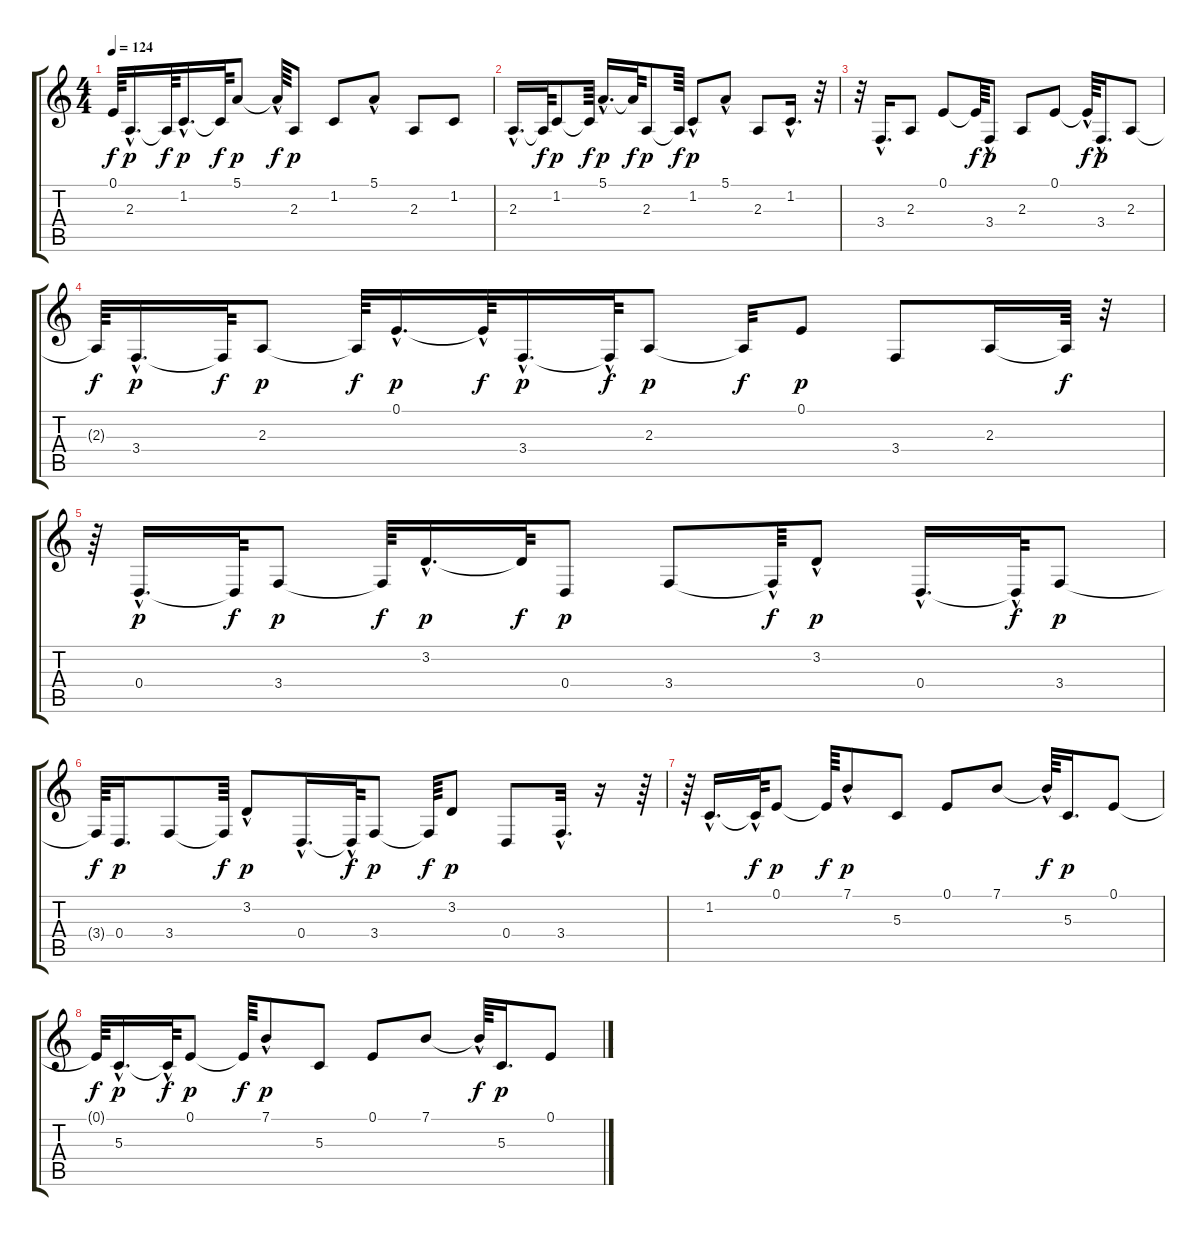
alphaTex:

\track "" {instrument altosax}
\staff {score tabs}
\tuning (E4 B3 G3 D3 A2 E2) {hide}
\ts (4 4)
\tempo 124
\clef g2
\ks c
0.1{t}.64{dy f} 2.3{hac}.16{d dy p} 2.3{t}.64{dy f} 1.2{hac}.16{d dy p} 1.2{t}.64{dy f} 5.1.8{dy p} 5.1{hac t}.64{dy f} 2.3.8{dy p} 1.2.8 5.1{hac}.8 2.3.8 1.2.8 |
2.3{hac}.16{d} 2.3{t}.64{dy f} 1.2.8{dy p} 1.2{t}.64{dy f} 5.1{hac}.16{d dy p} 5.1{t}.64{dy f} 2.3.8{dy p} 2.3{t}.64{dy f} 1.2{hac}.8{dy p} 5.1{hac}.8 2.3.8 1.2{hac}.16{d} r.32 |
r.32 3.4{hac}.16{d} 2.3.8 0.1.8 0.1{t}.64{dy f} 3.4{hac}.8{dy p} 2.3.8 0.1.8 0.1{hac t}.64{dy f} 3.4{hac}.16{d dy p} 2.3.8 |
2.3{t}.64{dy f} 3.4{hac}.16{d dy p} 3.4{t}.64{dy f} 2.3.8{dy p} 2.3{t}.64{dy f} 0.1{hac}.16{d dy p} 0.1{hac t}.64{dy f} 3.4{hac}.16{d dy p} 3.4{hac t}.64{dy f} 2.3.8{dy p} 2.3{t}.32{dy f} 0.1.8{dy p} 3.4.8 2.3.16 2.3{t}.64{dy f} r.32 |
r.64 0.4{hac}.16{d dy p} 0.4{t}.64{dy f} 3.4.8{dy p} 3.4{t}.64{dy f} 3.2{hac}.16{d dy p} 3.2{t}.64{dy f} 0.4.8{dy p} 3.4.8 3.4{hac t}.64{dy f} 3.2{hac}.8{dy p} 0.4{hac}.16{d} 0.4{hac t}.64{dy f} 3.4.8{dy p} |
3.4{t}.64{dy f} 0.4.16{d dy p} 3.4.8 3.4{t}.64{dy f} 3.2{hac}.8{dy p} 0.4{hac}.16{d} 0.4{hac t}.64{dy f} 3.4.8{dy p} 3.4{t}.64{dy f} 3.2.8{dy p} 0.4.8 3.4{hac}.32{d} r.16 r.64 |
r.64 1.2{hac}.16{d} 1.2{hac t}.64{dy f} 0.1.8{dy p} 0.1{t}.64{dy f} 7.1{hac}.8{dy p} 5.3.8 0.1.8 7.1.8 7.1{hac t}.64{dy f} 5.3.16{d dy p} 0.1.8 |
0.1{t}.64{dy f} 5.3{hac}.16{d dy p} 5.3{hac t}.64{dy f} 0.1.8{dy p} 0.1{t}.64{dy f} 7.1{hac}.8{dy p} 5.3.8 0.1.8 7.1.8 7.1{hac t}.64{dy f} 5.3.16{d dy p} 0.1.8
